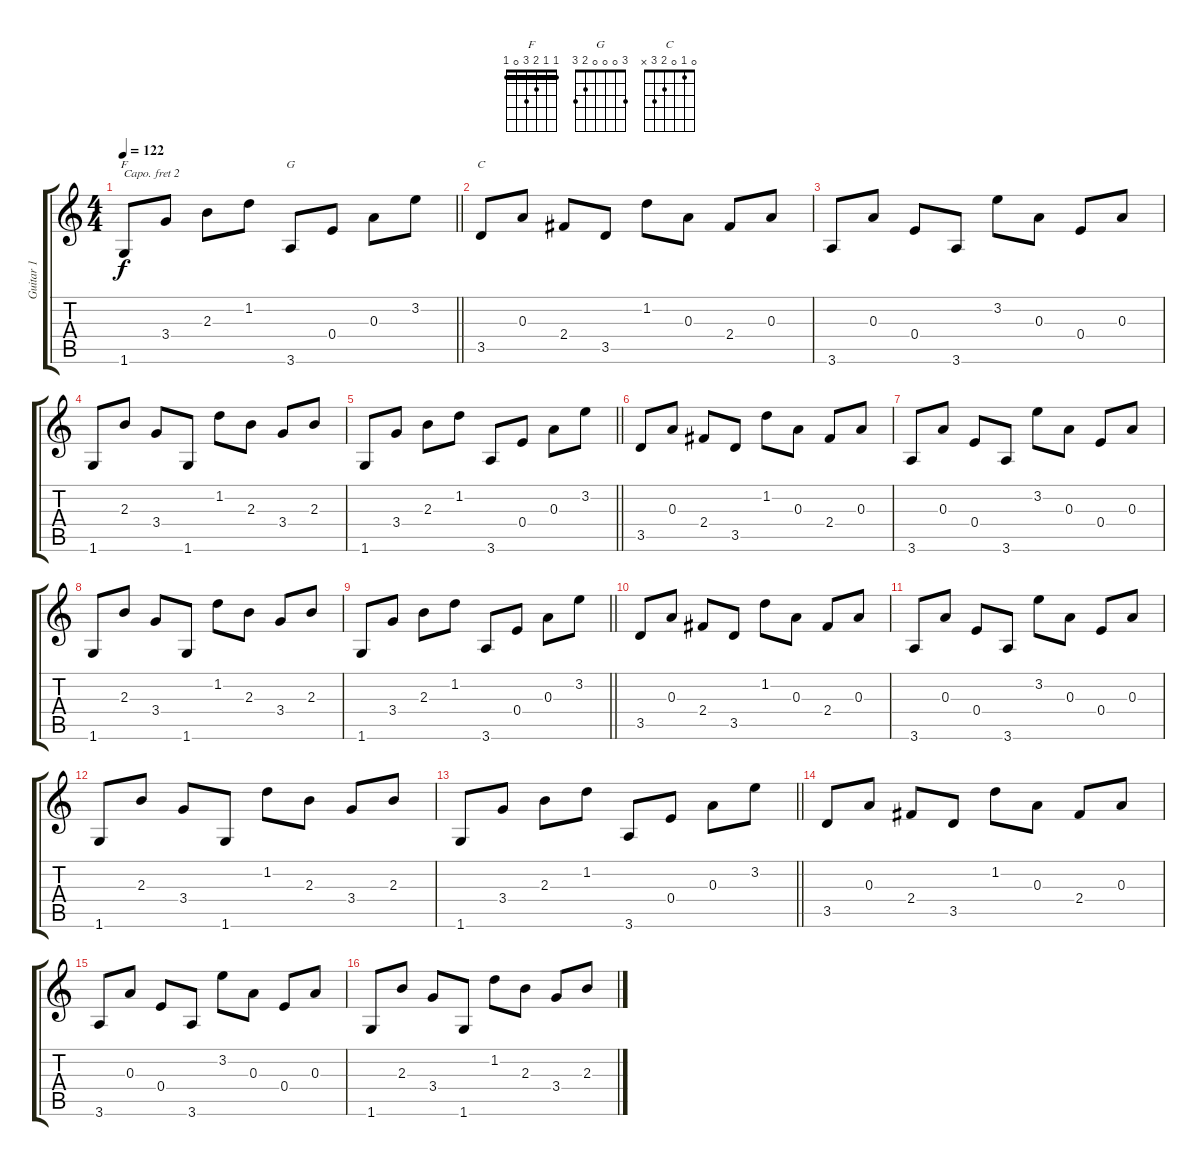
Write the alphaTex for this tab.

\track ("Guitar 1" "Guitar 1") {instrument acousticguitarnylon}
\staff {score tabs}
\capo 2
\tuning (E4 B3 G3 D3 A2 E2) {hide}
\chord ("F" 1 1 2 3 0 1) {barre 1}
\chord ("G" 3 0 0 0 2 3)
\chord ("C" 0 1 0 2 3 x)
\ts (4 4)
\tempo 122
\clef g2
\barLineRight lightlight
\ks c
1.6.8{ch "F" dy f} 3.4.8 2.3.8 1.2.8 3.6.8{ch "G"} 0.4.8 0.3.8 3.2.8 |
\section ("" "")
3.5.8{ch "C"} 0.3.8 2.4.8 3.5.8 1.2.8 0.3.8 2.4.8 0.3.8 |
3.6.8 0.3.8 0.4.8 3.6.8 3.2.8 0.3.8 0.4.8 0.3.8 |
1.6.8 2.3.8 3.4.8 1.6.8 1.2.8 2.3.8 3.4.8 2.3.8 |
\barLineRight lightlight
1.6.8 3.4.8 2.3.8 1.2.8 3.6.8 0.4.8 0.3.8 3.2.8 |
3.5.8 0.3.8 2.4.8 3.5.8 1.2.8 0.3.8 2.4.8 0.3.8 |
3.6.8 0.3.8 0.4.8 3.6.8 3.2.8 0.3.8 0.4.8 0.3.8 |
1.6.8 2.3.8 3.4.8 1.6.8 1.2.8 2.3.8 3.4.8 2.3.8 |
\barLineRight lightlight
1.6.8 3.4.8 2.3.8 1.2.8 3.6.8 0.4.8 0.3.8 3.2.8 |
3.5.8 0.3.8 2.4.8 3.5.8 1.2.8 0.3.8 2.4.8 0.3.8 |
3.6.8 0.3.8 0.4.8 3.6.8 3.2.8 0.3.8 0.4.8 0.3.8 |
1.6.8 2.3.8 3.4.8 1.6.8 1.2.8 2.3.8 3.4.8 2.3.8 |
\barLineRight lightlight
1.6.8 3.4.8 2.3.8 1.2.8 3.6.8 0.4.8 0.3.8 3.2.8 |
3.5.8 0.3.8 2.4.8 3.5.8 1.2.8 0.3.8 2.4.8 0.3.8 |
3.6.8 0.3.8 0.4.8 3.6.8 3.2.8 0.3.8 0.4.8 0.3.8 |
1.6.8 2.3.8 3.4.8 1.6.8 1.2.8 2.3.8 3.4.8 2.3.8
